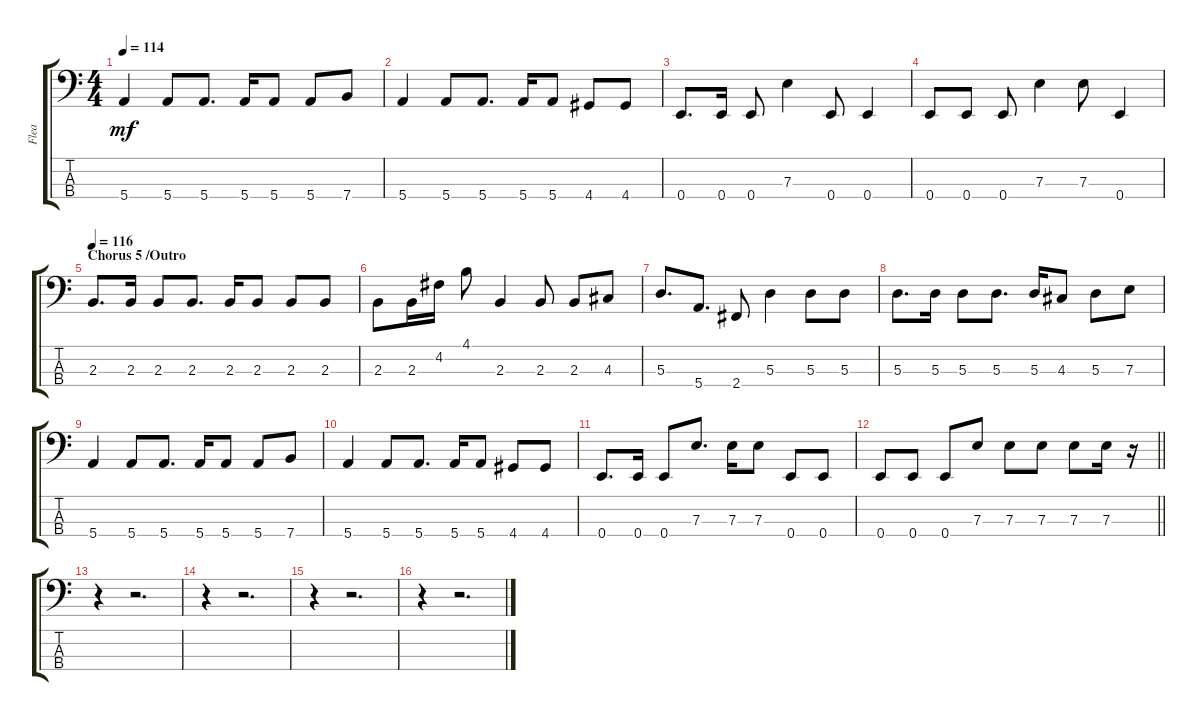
\track ("Flea" "Flea") {instrument electricbassfinger}
\staff {score tabs}
\tuning (G2 D2 A1 E1) {hide}
\ts (4 4)
\tempo 114
\clef f4
\ks c
5.4.4{dy mf} 5.4.8 5.4.8{d} 5.4.16 5.4.8 5.4.8 7.4.8 |
5.4.4 5.4.8 5.4.8{d} 5.4.16 5.4.8 4.4.8 4.4.8 |
0.4.8{d} 0.4.16 0.4.8 7.3.4 0.4.8 0.4.4 |
0.4.8 0.4.8 0.4.8 7.3.4 7.3.8 0.4.4 |
\section ("" "Chorus 5 /Outro")
\tempo 116
2.3.8{d} 2.3.16 2.3.8 2.3.8{d} 2.3.16 2.3.8 2.3.8 2.3.8 |
2.3.8 2.3.16 4.2.16 4.1.8 2.3.4 2.3.8 2.3.8 4.3.8 |
5.3.8{d} 5.4.8{d} 2.4.8 5.3.4 5.3.8 5.3.8 |
5.3.8{d} 5.3.16 5.3.8 5.3.8{d} 5.3.16 4.3.8 5.3.8 7.3.8 |
5.4.4 5.4.8 5.4.8{d} 5.4.16 5.4.8 5.4.8 7.4.8 |
5.4.4 5.4.8 5.4.8{d} 5.4.16 5.4.8 4.4.8 4.4.8 |
0.4.8{d} 0.4.16 0.4.8 7.3.8{d} 7.3.16 7.3.8 0.4.8 0.4.8 |
\barLineRight lightlight
0.4.8 0.4.8 0.4.8 7.3.8 7.3.8 7.3.8 7.3.8 7.3.16 r.16 |
r.4 r.2{d} |
r.4 r.2{d} |
r.4 r.2{d} |
r.4 r.2{d}
